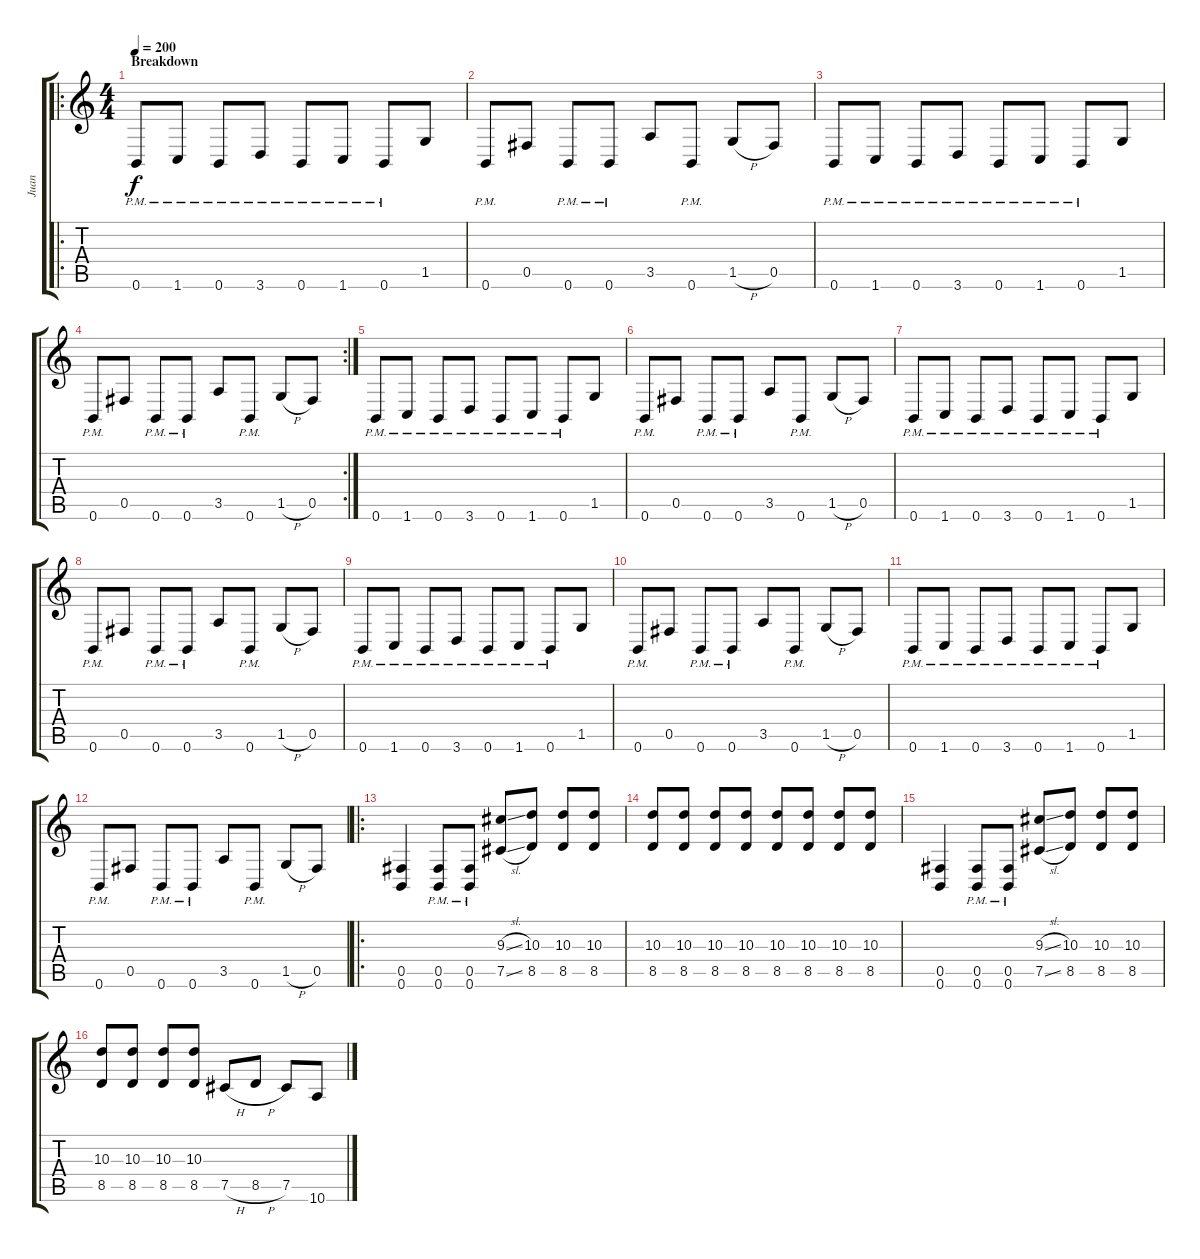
\track ("Juan" "Juan") {instrument overdrivenguitar}
\staff {score tabs}
\tuning (Db4 Ab3 E3 B2 Gb2 B1) {hide}
\ro
\ts (4 4)
\section ("" "Breakdown")
\tempo 200
\clef g2
\ks c
0.6{pm}.8{dy f} 1.6{pm}.8 0.6{pm}.8 3.6{pm}.8 0.6{pm}.8 1.6{pm}.8 0.6{pm}.8 1.5.8 |
0.6{pm}.8 0.5.8 0.6{pm}.8 0.6{pm}.8 3.5.8 0.6{pm}.8 1.5{h}.8 0.5.8 |
0.6{pm}.8 1.6{pm}.8 0.6{pm}.8 3.6{pm}.8 0.6{pm}.8 1.6{pm}.8 0.6{pm}.8 1.5.8 |
\rc 2
0.6{pm}.8 0.5.8 0.6{pm}.8 0.6{pm}.8 3.5.8 0.6{pm}.8 1.5{h}.8 0.5.8 |
0.6{pm}.8 1.6{pm}.8 0.6{pm}.8 3.6{pm}.8 0.6{pm}.8 1.6{pm}.8 0.6{pm}.8 1.5.8 |
0.6{pm}.8 0.5.8 0.6{pm}.8 0.6{pm}.8 3.5.8 0.6{pm}.8 1.5{h}.8 0.5.8 |
0.6{pm}.8 1.6{pm}.8 0.6{pm}.8 3.6{pm}.8 0.6{pm}.8 1.6{pm}.8 0.6{pm}.8 1.5.8 |
0.6{pm}.8 0.5.8 0.6{pm}.8 0.6{pm}.8 3.5.8 0.6{pm}.8 1.5{h}.8 0.5.8 |
0.6{pm}.8 1.6{pm}.8 0.6{pm}.8 3.6{pm}.8 0.6{pm}.8 1.6{pm}.8 0.6{pm}.8 1.5.8 |
0.6{pm}.8 0.5.8 0.6{pm}.8 0.6{pm}.8 3.5.8 0.6{pm}.8 1.5{h}.8 0.5.8 |
0.6{pm}.8 1.6{pm}.8 0.6{pm}.8 3.6{pm}.8 0.6{pm}.8 1.6{pm}.8 0.6{pm}.8 1.5.8 |
0.6{pm}.8 0.5.8 0.6{pm}.8 0.6{pm}.8 3.5.8 0.6{pm}.8 1.5{h}.8 0.5.8 |
\ro
(0.5 0.6).4 (0.5{pm} 0.6{pm}).8 (0.5{pm} 0.6{pm}).8 (9.3{sl} 7.5{sl}).8 (10.3 8.5).8 (10.3 8.5).8 (10.3 8.5).8 |
(10.3 8.5).8 (10.3 8.5).8 (10.3 8.5).8 (10.3 8.5).8 (10.3 8.5).8 (10.3 8.5).8 (10.3 8.5).8 (10.3 8.5).8 |
(0.5 0.6).4 (0.5{pm} 0.6{pm}).8 (0.5{pm} 0.6{pm}).8 (9.3{sl} 7.5{sl}).8 (10.3 8.5).8 (10.3 8.5).8 (10.3 8.5).8 |
(10.3 8.5).8 (10.3 8.5).8 (10.3 8.5).8 (10.3 8.5).8 7.5{h}.8 8.5{h}.8 7.5{h}.8 10.6.8
